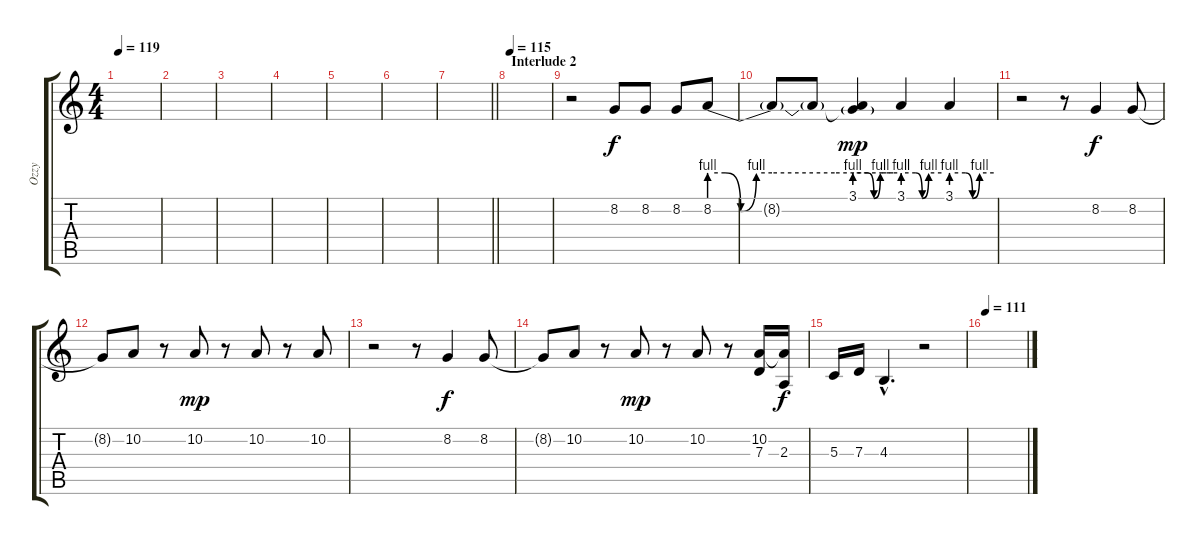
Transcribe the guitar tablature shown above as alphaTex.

\track ("Ozzy" "Ozzy") {instrument lead2sawtooth}
\staff {score tabs}
\tuning (E4 B3 G3 D3 A2 E2) {hide}
\ts (4 4)
\tempo 119
\clef g2
\ks c
|
|
|
|
|
|
\barLineRight lightlight
|
\section ("" "Interlude 2")
\tempo 115
|
r.2 8.2.8{dy f} 8.2.8 8.2.8 8.2{be (custom 0 4 5 4 10 0 15 4 20 4 40 4 60 4)}.8 |
8.2{t}.8 8.2{t}.8 (3.1{be (custom 0 4 20 4 30 0 40 4 60 4)} 8.2{t}).4{dy mp} 3.1{be (custom 0 4 20 4 30 0 40 4 60 4)}.4 3.1{be (custom 0 4 20 4 30 0 40 4 60 4)}.4 |
r.2 r.8 8.2.4{dy f} 8.2.8 |
8.2{t}.8 10.2.8 r.8 10.2.8{dy mp} r.8 10.2.8 r.8 10.2.8 |
r.2 r.8 8.2.4{dy f} 8.2.8 |
8.2{t}.8 10.2.8 r.8 10.2.8{dy mp} r.8 10.2.8 r.8 (10.2 7.3).16 (10.2{t} 2.3).16{dy f} |
5.3.16 7.3.16 4.3{hac}.4{d} r.2 |
\tempo 111
